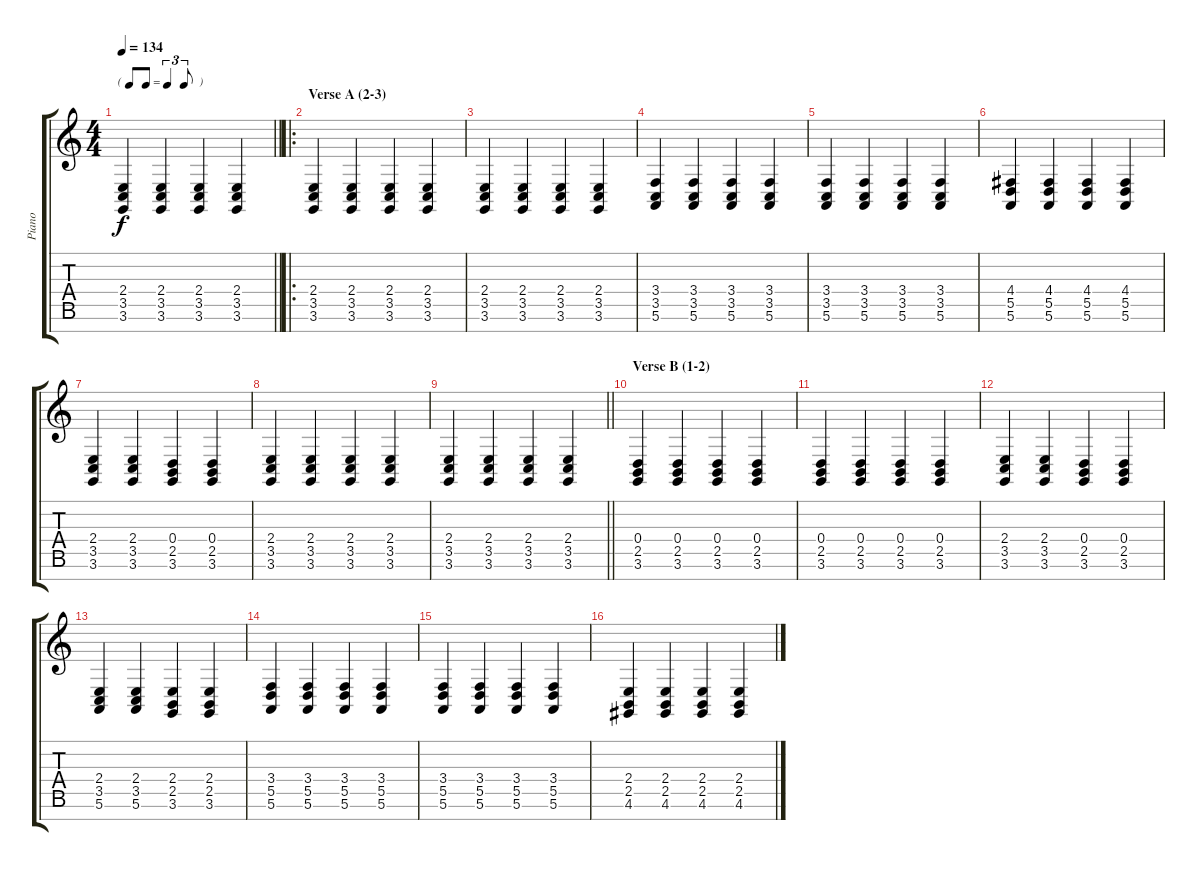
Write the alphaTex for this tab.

\track ("Piano" "Piano") {instrument brightacousticpiano}
\staff {score tabs}
\tuning (E4 B3 G3 D3 A2 E2 B1) {hide}
\ts (4 4)
\tf triplet8th
\tempo 134
\clef g2
\barLineRight lightlight
\ks c
(2.4 3.5 3.6).4{dy f} (2.4 3.5 3.6).4 (2.4 3.5 3.6).4 (2.4 3.5 3.6).4 |
\ro
\section ("" "Verse A (2-3)")
(2.4 3.5 3.6).4 (2.4 3.5 3.6).4 (2.4 3.5 3.6).4 (2.4 3.5 3.6).4 |
(2.4 3.5 3.6).4 (2.4 3.5 3.6).4 (2.4 3.5 3.6).4 (2.4 3.5 3.6).4 |
(3.4 3.5 5.6).4 (3.4 3.5 5.6).4 (3.4 3.5 5.6).4 (3.4 3.5 5.6).4 |
(3.4 3.5 5.6).4 (3.4 3.5 5.6).4 (3.4 3.5 5.6).4 (3.4 3.5 5.6).4 |
(4.4 5.5 5.6).4 (4.4 5.5 5.6).4 (4.4 5.5 5.6).4 (4.4 5.5 5.6).4 |
(2.4 3.5 3.6).4 (2.4 3.5 3.6).4 (0.4 2.5 3.6).4 (0.4 2.5 3.6).4 |
(2.4 3.5 3.6).4 (2.4 3.5 3.6).4 (2.4 3.5 3.6).4 (2.4 3.5 3.6).4 |
\barLineRight lightlight
(2.4 3.5 3.6).4 (2.4 3.5 3.6).4 (2.4 3.5 3.6).4 (2.4 3.5 3.6).4 |
\section ("" "Verse B (1-2)")
(0.4 2.5 3.6).4 (0.4 2.5 3.6).4 (0.4 2.5 3.6).4 (0.4 2.5 3.6).4 |
(0.4 2.5 3.6).4 (0.4 2.5 3.6).4 (0.4 2.5 3.6).4 (0.4 2.5 3.6).4 |
(2.4 3.5 3.6).4 (2.4 3.5 3.6).4 (0.4 2.5 3.6).4 (0.4 2.5 3.6).4 |
(2.4 3.5 5.6).4 (2.4 3.5 5.6).4 (2.4 2.5 3.6).4 (2.4 2.5 3.6).4 |
(3.4 5.5 5.6).4 (3.4 5.5 5.6).4 (3.4 5.5 5.6).4 (3.4 5.5 5.6).4 |
(3.4 5.5 5.6).4 (3.4 5.5 5.6).4 (3.4 5.5 5.6).4 (3.4 5.5 5.6).4 |
(2.4 2.5 4.6).4 (2.4 2.5 4.6).4 (2.4 2.5 4.6).4 (2.4 2.5 4.6).4
